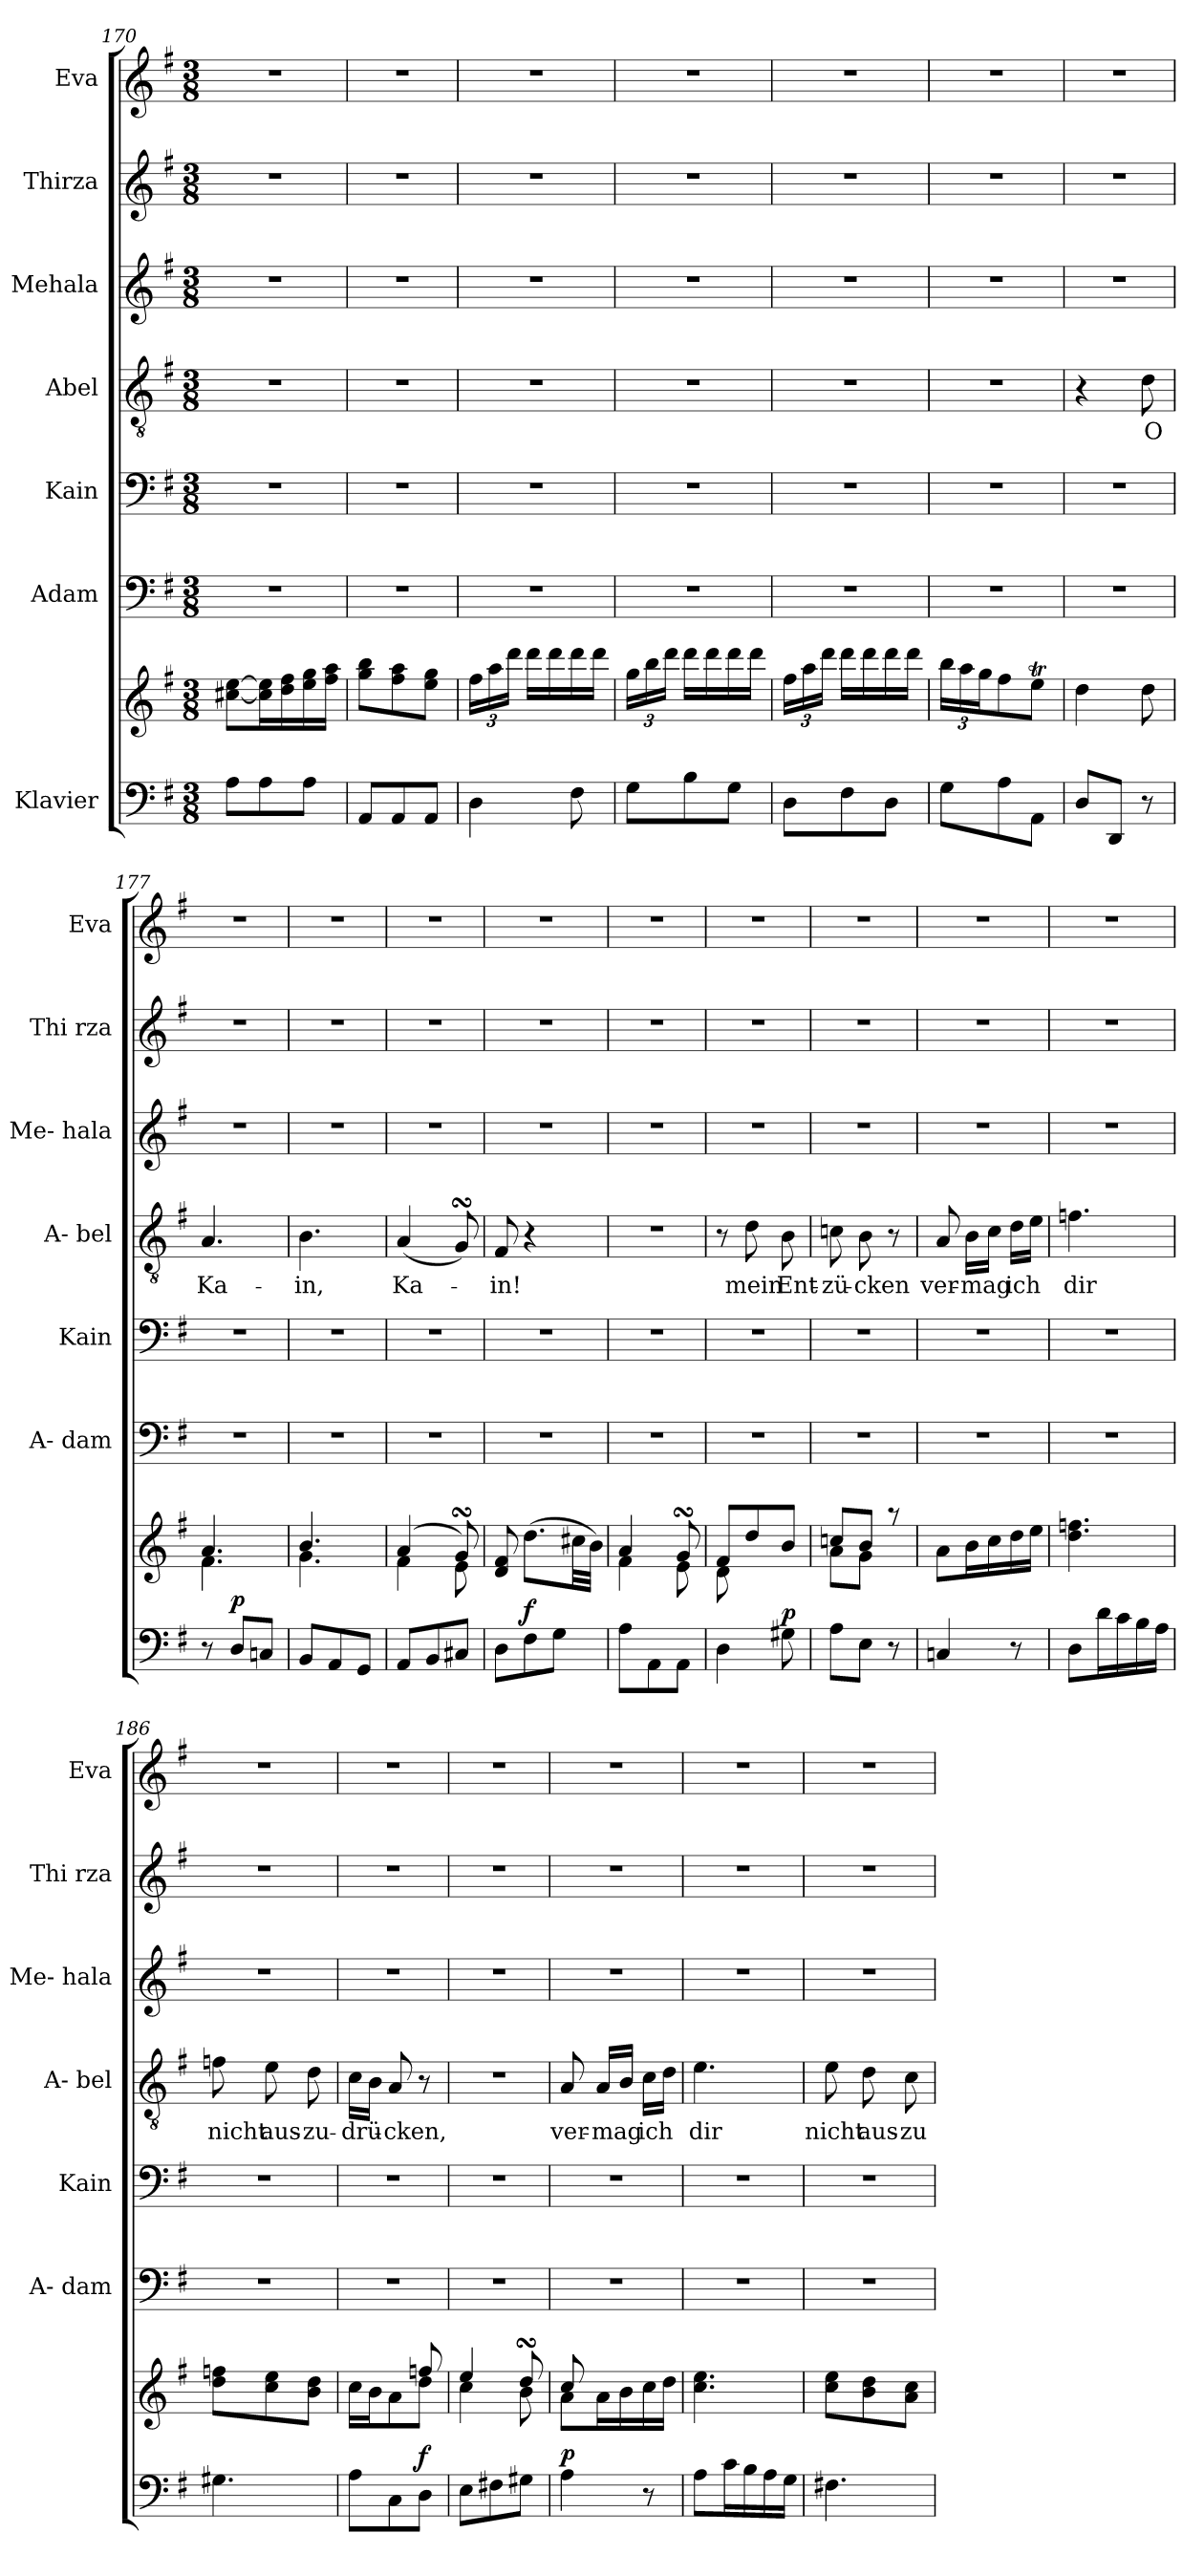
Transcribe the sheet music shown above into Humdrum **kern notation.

**kern	**kern	**dynam	**kern	**kern	**kern	**text	**kern	**kern	**kern
*part7	*part7	*part7	*part6	*part5	*part4	*part4	*part3	*part2	*part1
*staff8	*staff7	*staff7/8	*staff6	*staff5	*staff4	*staff4	*staff3	*staff2	*staff1
*I"Klavier	*	*	*I"Adam	*I"Kain	*I"Abel	*	*I"Mehala	*I"Thirza	*I"Eva
*	*	*	*I'A- dam	*I'Kain	*I'A- bel	*	*I'Me- hala	*I'Thi rza	*I'Eva
*clefF4	*clefG2	*	*clefF4	*clefF4	*clefGv2	*	*clefG2	*clefG2	*clefG2
*k[f#]	*k[f#]	*	*k[f#]	*k[f#]	*k[f#]	*	*k[f#]	*k[f#]	*k[f#]
*G:	*G:	*	*G:	*G:	*G:	*	*G:	*G:	*G:
*M3/8	*M3/8	*	*M3/8	*M3/8	*M3/8	*	*M3/8	*M3/8	*M3/8
=170	=170	=170	=170	=170	=170	=170	=170	=170	=170
8A\L	[8cc#X\ [8ee\L	.	4.r	4.r	4.r	.	4.r	4.r	4.r
8A\	16cc#\] 16ee\]L	.	.	.	.	.	.	.	.
.	16dd\ 16ff#\	.	.	.	.	.	.	.	.
8A\J	16ee\ 16gg\	.	.	.	.	.	.	.	.
.	16ff#\ 16aa\JJ	.	.	.	.	.	.	.	.
=171	=171	=171	=171	=171	=171	=171	=171	=171	=171
8AA/L	8gg\ 8bb\L	.	4.r	4.r	4.r	.	4.r	4.r	4.r
8AA/	8ff#\ 8aa\	.	.	.	.	.	.	.	.
8AA/J	8ee\ 8gg\J	.	.	.	.	.	.	.	.
=172	=172	=172	=172	=172	=172	=172	=172	=172	=172
4D\	24ff#\LL	.	4.r	4.r	4.r	.	4.r	4.r	4.r
.	24aa\	.	.	.	.	.	.	.	.
.	24ddd\JJ	.	.	.	.	.	.	.	.
.	16ddd\LL	.	.	.	.	.	.	.	.
.	16ddd\	.	.	.	.	.	.	.	.
8F#\	16ddd\	.	.	.	.	.	.	.	.
.	16ddd\JJ	.	.	.	.	.	.	.	.
=173	=173	=173	=173	=173	=173	=173	=173	=173	=173
8G\L	24gg\LL	.	4.r	4.r	4.r	.	4.r	4.r	4.r
.	24bb\	.	.	.	.	.	.	.	.
.	24ddd\JJ	.	.	.	.	.	.	.	.
8B\	16ddd\LL	.	.	.	.	.	.	.	.
.	16ddd\	.	.	.	.	.	.	.	.
8G\J	16ddd\	.	.	.	.	.	.	.	.
.	16ddd\JJ	.	.	.	.	.	.	.	.
=174	=174	=174	=174	=174	=174	=174	=174	=174	=174
8D\L	24ff#\LL	.	4.r	4.r	4.r	.	4.r	4.r	4.r
.	24aa\	.	.	.	.	.	.	.	.
.	24ddd\JJ	.	.	.	.	.	.	.	.
8F#\	16ddd\LL	.	.	.	.	.	.	.	.
.	16ddd\	.	.	.	.	.	.	.	.
8D\J	16ddd\	.	.	.	.	.	.	.	.
.	16ddd\JJ	.	.	.	.	.	.	.	.
!!LO:LB:g=z
=175	=175	=175	=175	=175	=175	=175	=175	=175	=175
8G\L	24bb\LL	.	4.r	4.r	4.r	.	4.r	4.r	4.r
.	24aa\	.	.	.	.	.	.	.	.
.	24gg\J	.	.	.	.	.	.	.	.
8A\	8ff#\	.	.	.	.	.	.	.	.
8AA\J	8eeT\J	.	.	.	.	.	.	.	.
=176	=176	=176	=176	=176	=176	=176	=176	=176	=176
8D/L	4dd\	.	4.r	4.r	4r	.	4.r	4.r	4.r
8DD/J	.	.	.	.	.	.	.	.	.
!	!	!	!	!	!	!LO:LY:b	!	!	!
8r	8dd\	.	.	.	8d\	O	.	.	.
=177	=177	=177	=177	=177	=177	=177	=177	=177	=177
*	*^	*	*	*	*	*	*	*	*
!	!	!	!	!	!	!	!LO:LY:b	!	!	!
8r	4.a/	4.f#\	.	4.r	4.r	4.A/	Ka-	4.r	4.r	4.r
!	!	!	!LO:DY:a=2	!	!	!	!	!	!	!
8D/L	.	.	p	.	.	.	.	.	.	.
8Cn/J	.	.	.	.	.	.	.	.	.	.
=178	=178	=178	=178	=178	=178	=178	=178	=178	=178	=178
!	!	!	!	!	!	!	!LO:LY:b	!	!	!
8BB/L	4.b/	4.g\	.	4.r	4.r	4.B\	-in,	4.r	4.r	4.r
8AA/	.	.	.	.	.	.	.	.	.	.
8GG/J	.	.	.	.	.	.	.	.	.	.
=179	=179	=179	=179	=179	=179	=179	=179	=179	=179	=179
!	!	!	!	!	!	!	!LO:LY:b	!	!	!
8AA/L	(4a/	4f#\	.	4.r	4.r	(<4A/	Ka-	4.r	4.r	4.r
8BB/	.	.	.	.	.	.	.	.	.	.
8C#X/J	8gsSSs/)	8e\	.	.	.	8GsSSs/)	.	.	.	.
=180	=180	=180	=180	=180	=180	=180	=180	=180	=180	=180
!	!	!	!	!	!	!	!LO:LY:b	!	!	!
*	*v	*v	*	*	*	*	*	*	*	*
8D\L	8d/ 8f#/	.	4.r	4.r	8F#/	-in!	4.r	4.r	4.r
!	!	!LO:DY:a=2	!	!	!	!	!	!	!
8F#\	(>8.dd\L	f	.	.	4r	.	.	.	.
8G\J	.	.	.	.	.	.	.	.	.
.	32cc#X\LL	.	.	.	.	.	.	.	.
.	32b\JJJ)	.	.	.	.	.	.	.	.
=181	=181	=181	=181	=181	=181	=181	=181	=181	=181
*	*^	*	*	*	*	*	*	*	*
8A\L	4a/	4f#\	.	4.r	4.r	4.r	.	4.r	4.r	4.r
8AA\	.	.	.	.	.	.	.	.	.	.
8AA\J	8gsSSs/	8e\	.	.	.	.	.	.	.	.
!!LO:PB:g=z
=182	=182	=182	=182	=182	=182	=182	=182	=182	=182	=182
4D\	8f#/L	8d\	.	4.r	4.r	8r	.	4.r	4.r	4.r
!	!	!	!	!	!	!	!LO:LY:b	!	!	!
.	8dd/	4ryy	.	.	.	8d\	mein	.	.	.
!	!	!	!LO:DY:a=2	!	!	!	!LO:LY:b	!	!	!
8G#X\	8b/J	.	p	.	.	8B\	Ent-	.	.	.
=183	=183	=183	=183	=183	=183	=183	=183	=183	=183	=183
!	!	!	!	!	!	!	!LO:LY:b	!	!	!
8A\L	8ccn/L	8a\L	.	4.r	4.r	8cn\	-zü-	4.r	4.r	4.r
!	!	!	!	!	!	!	!LO:LY:b	!	!	!
8E\J	8b/J	8g\J	.	.	.	8B\	-cken	.	.	.
8r	8raa	8ryy	.	.	.	8r	.	.	.	.
=184	=184	=184	=184	=184	=184	=184	=184	=184	=184	=184
!	!	!	!	!	!	!	!LO:LY:b	!	!	!
*	*v	*v	*	*	*	*	*	*	*	*
4Cn/	8a\L	.	4.r	4.r	8A/	ver-	4.r	4.r	4.r
!	!	!	!	!	!	!LO:LY:b	!	!	!
.	16b\L	.	.	.	16B\LL	-mag	.	.	.
.	16cc\	.	.	.	16c\JJ	.	.	.	.
!	!	!	!	!	!	!LO:LY:b	!	!	!
8r	16dd\	.	.	.	16d\LL	ich	.	.	.
.	16ee\JJ	.	.	.	16e\JJ	.	.	.	.
=185	=185	=185	=185	=185	=185	=185	=185	=185	=185
!	!	!	!	!	!	!LO:LY:b	!	!	!
8D\L	4.dd\ 4.ffn\	.	4.r	4.r	4.fn\	dir	4.r	4.r	4.r
16d\L	.	.	.	.	.	.	.	.	.
16c\	.	.	.	.	.	.	.	.	.
16B\	.	.	.	.	.	.	.	.	.
16A\JJ	.	.	.	.	.	.	.	.	.
=186	=186	=186	=186	=186	=186	=186	=186	=186	=186
!	!	!	!	!	!	!LO:LY:b	!	!	!
4.G#X\	8dd\ 8ffn\L	.	4.r	4.r	8fn\	nicht	4.r	4.r	4.r
!	!	!	!	!	!	!LO:LY:b	!	!	!
.	8cc\ 8ee\	.	.	.	8e\	aus-	.	.	.
!	!	!	!	!	!	!LO:LY:b	!	!	!
.	8b\ 8dd\J	.	.	.	8d\	-zu-	.	.	.
=187	=187	=187	=187	=187	=187	=187	=187	=187	=187
*	*^	*	*	*	*	*	*	*	*
!	!	!	!	!	!	!	!LO:LY:b	!	!	!
8A\L	4ryy	16cc\LL	.	4.r	4.r	16c\LL	-drü-	4.r	4.r	4.r
.	.	16b\J	.	.	.	16B\JJ	.	.	.	.
!	!	!	!	!	!	!	!LO:LY:b	!	!	!
8C\	.	8a\	.	.	.	8A/	-cken,	.	.	.
!	!	!	!LO:DY:a=2	!	!	!	!	!	!	!
8D\J	8ffn/	8dd\J	f	.	.	8r	.	.	.	.
=188	=188	=188	=188	=188	=188	=188	=188	=188	=188	=188
8E\L	4ee/	4cc\	.	4.r	4.r	4.r	.	4.r	4.r	4.r
8F#X\	.	.	.	.	.	.	.	.	.	.
8G#X\J	8ddsSSS/	8b\	.	.	.	.	.	.	.	.
!!LO:LB:g=z
=189	=189	=189	=189	=189	=189	=189	=189	=189	=189	=189
!	!	!	!LO:DY:a=2	!	!	!	!LO:LY:b	!	!	!
4A\	8cc/	8a\L	p	4.r	4.r	8A/	ver-	4.r	4.r	4.r
!	!	!	!	!	!	!	!LO:LY:b	!	!	!
.	4ryy	16a\L	.	.	.	16A/LL	-mag	.	.	.
.	.	16b\	.	.	.	16B/JJ	.	.	.	.
!	!	!	!	!	!	!	!LO:LY:b	!	!	!
8r	.	16cc\	.	.	.	16c\LL	ich	.	.	.
.	.	16dd\JJ	.	.	.	16d\JJ	.	.	.	.
=190	=190	=190	=190	=190	=190	=190	=190	=190	=190	=190
!	!	!	!	!	!	!	!LO:LY:b	!	!	!
*	*v	*v	*	*	*	*	*	*	*	*
8A\L	4.cc\ 4.ee\	.	4.r	4.r	4.e\	dir	4.r	4.r	4.r
16c\L	.	.	.	.	.	.	.	.	.
16B\	.	.	.	.	.	.	.	.	.
16A\	.	.	.	.	.	.	.	.	.
16G\JJ	.	.	.	.	.	.	.	.	.
=191	=191	=191	=191	=191	=191	=191	=191	=191	=191
!	!	!	!	!	!	!LO:LY:b	!	!	!
4.F#X\	8cc\ 8ee\L	.	4.r	4.r	8e\	nicht	4.r	4.r	4.r
!	!	!	!	!	!	!LO:LY:b	!	!	!
.	8b\ 8dd\	.	.	.	8d\	aus-	.	.	.
!	!	!	!	!	!	!LO:LY:b	!	!	!
.	8a\ 8cc\J	.	.	.	8c\	-zu-	.	.	.
=	=	=	=	=	=	=	=	=	=
*-	*-	*-	*-	*-	*-	*-	*-	*-	*-
